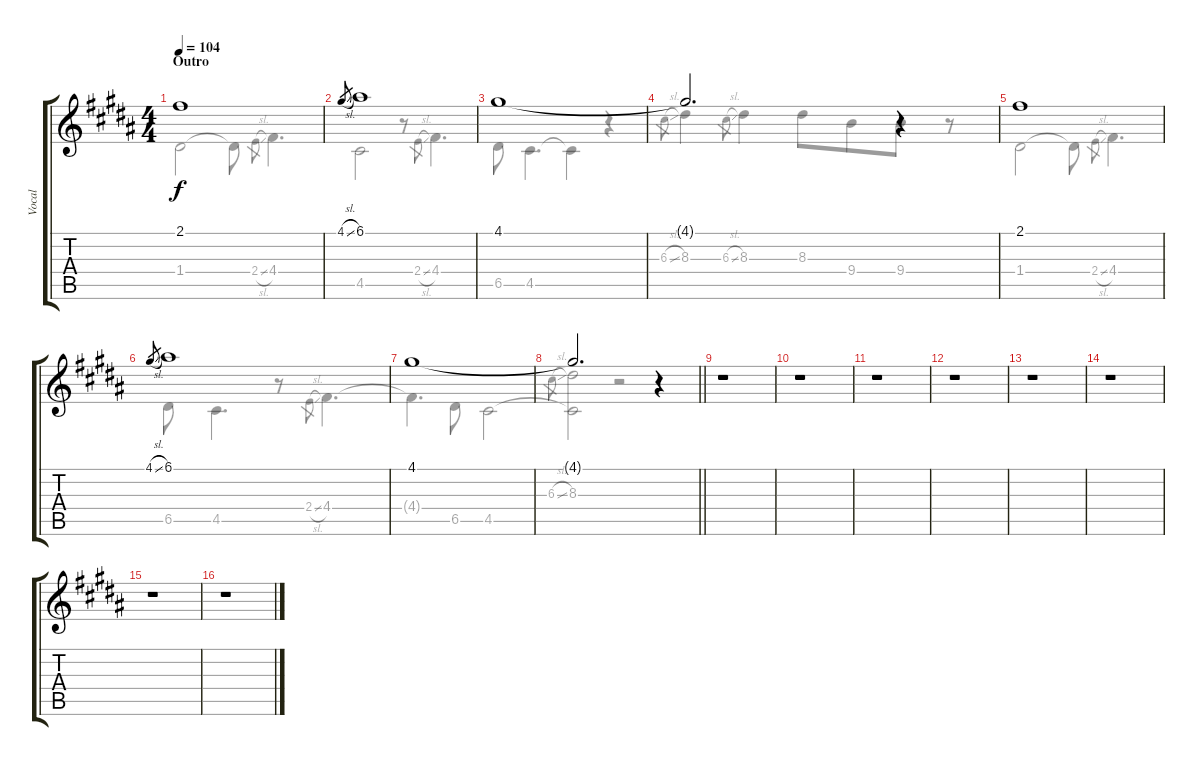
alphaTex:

\track ("Vocal" "Vocal") {instrument electricbassfinger}
\staff {score tabs}
\tuning (E4 B3 G3 D3 A2 E2) {hide}
\voice
\ts (4 4)
\section ("" "Outro")
\tempo 104
\clef g2
\ks b
2.1.1{dy f} |
4.1{sl}.8{gr} 6.1.1 |
4.1.1 |
4.1{t}.2{d} r.4 |
2.1.1 |
4.1{sl}.8{gr} 6.1.1 |
4.1.1 |
\barLineRight lightlight
4.1{t}.2{d} r.4 |
r.1 |
r.1 |
r.1 |
r.1 |
r.1 |
r.1 |
\ks g#minor
r.1 |
r.1
\voice
\clef g2
\ottava regular
\simile none
\ks b
1.4.2{dy f} 1.4{t}.8 2.4{sl}.8{gr} 4.4.4{d} |
4.5.2 r.8 2.4{sl}.8{gr} 4.4.4{d} |
6.5.8 4.5.4{d} 4.5{t}.4 r.4 |
6.3{sl}.8{gr} 8.3.4 6.3{sl}.8{gr} 8.3.4 8.3.8 9.4.8{beam merge} 9.4.8 r.8 |
1.4.2 1.4{t}.8 2.4{sl}.8{gr} 4.4.4{d} |
6.5.8 4.5.4{d} r.8 2.4{sl}.8{gr} 4.4.4{d} |
4.4{t}.4{d} 6.5.8 4.5.2 |
\barLineRight lightlight
6.3{sl}.8{gr} (8.3 4.5{t}).2 r.2 |
r.1 |
r.1 |
r.1 |
r.1 |
r.1 |
r.1 |
\ks g#minor
r.1 |
r.1
